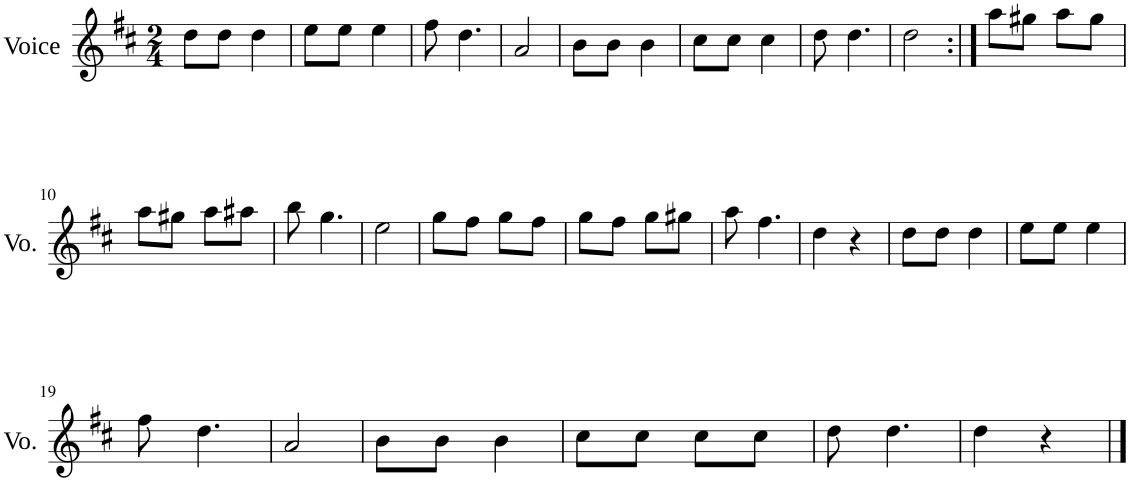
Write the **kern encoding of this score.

**kern
*part1
*staff1
*I"Voice
*I'Vo.
*clefG2
*k[f#c#]
*M2/4
=1
8dd\L
8dd\J
4dd\
=2
8ee\L
8ee\J
4ee\
=3
8ff#\
4.dd\
=4
2a/
=5
8b\L
8b\J
4b\
=6
8cc#\L
8cc#\J
4cc#\
=7
8dd\
4.dd\
=8
2dd\
=9:|!
8aa\L
8gg#X\J
8aa\L
8gg#\J
!!LO:LB:g=z
=10
8aa\L
8gg#X\J
8aa\L
8aa#X\J
=11
8bb\
4.gg\
=12
2ee\
=13
8gg\L
8ff#\J
8gg\L
8ff#\J
=14
8gg\L
8ff#\J
8gg\L
8gg#X\J
=15
8aa\
4.ff#\
=16
4dd\
4r
=17
8dd\L
8dd\J
4dd\
=18
8ee\L
8ee\J
4ee\
!!LO:LB:g=z
=19
8ff#\
4.dd\
=20
2a/
=21
8b\L
8b\J
4b\
=22
8cc#\L
8cc#\J
8cc#\L
8cc#\J
=23
8dd\
4.dd\
=24
4dd\
4r
==
*-
